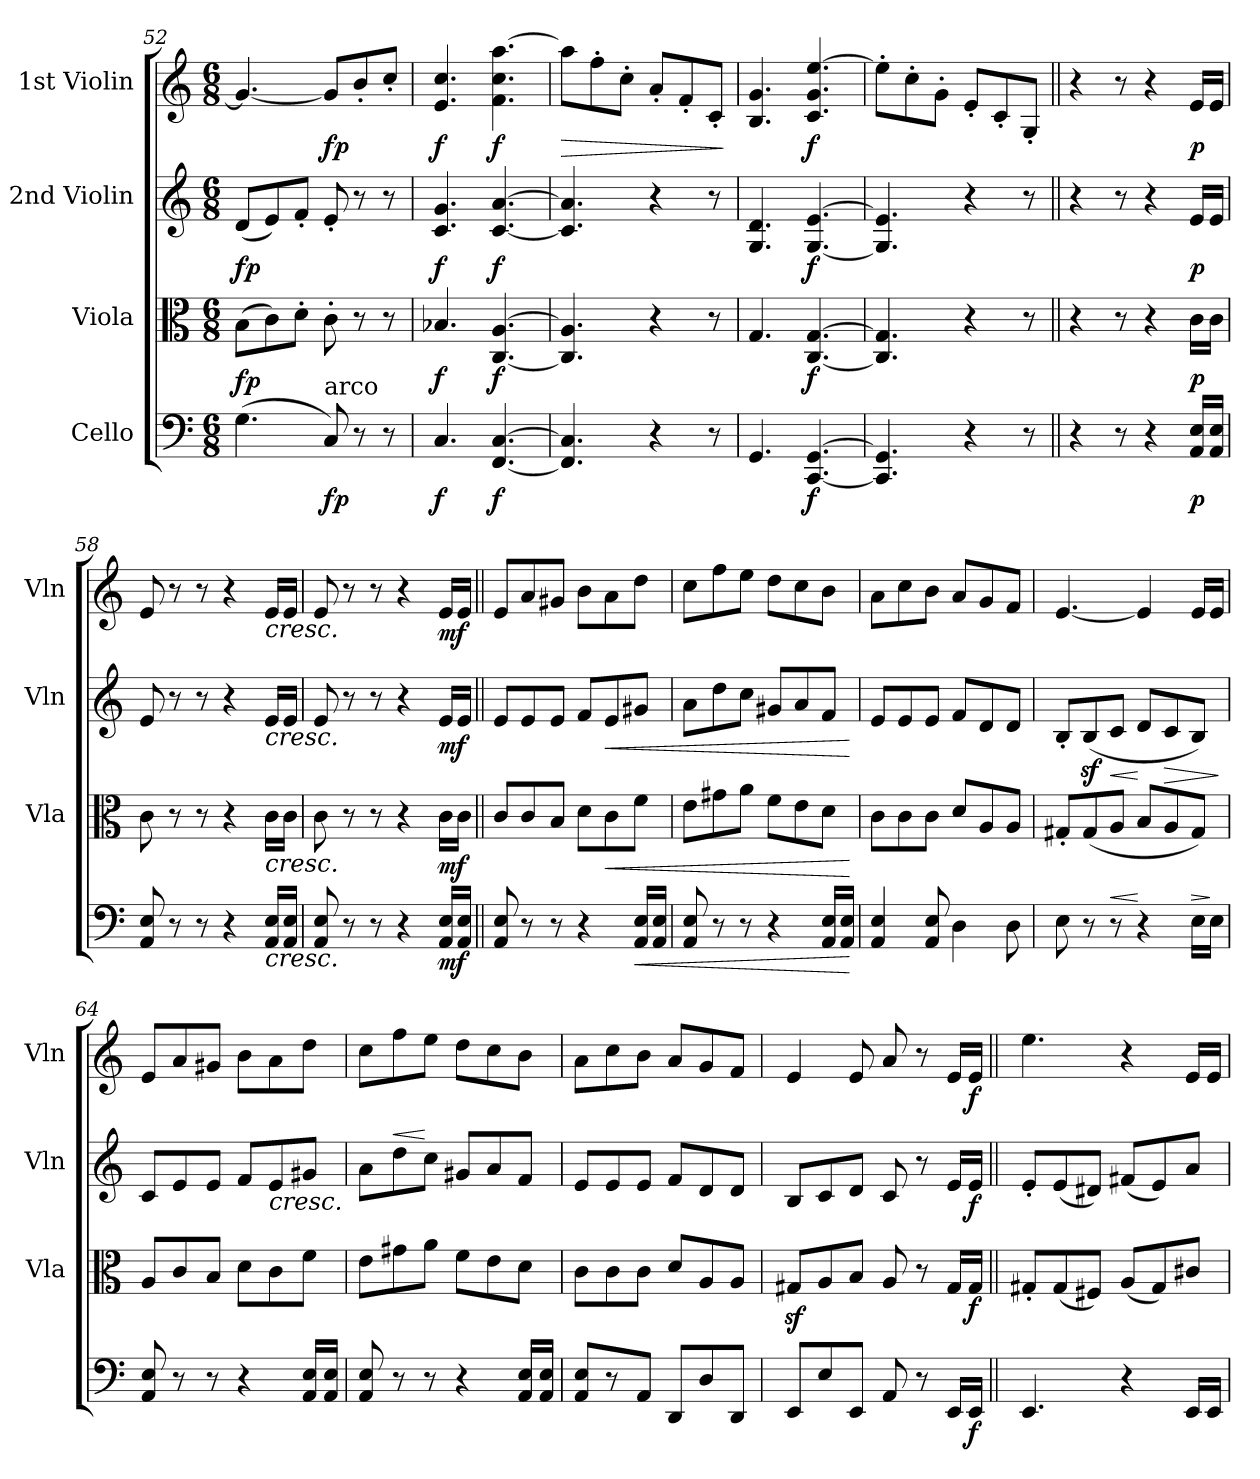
**kern	**dynam	**kern	**dynam	**kern	**dynam	**kern	**dynam
*part4	*part4	*part3	*part3	*part2	*part2	*part1	*part1
*staff4	*staff4	*staff3	*staff3	*staff2	*staff2	*staff1	*staff1
*I"Cello	*	*I"Viola	*	*I"2nd Violin	*	*I"1st Violin	*
*	*	*I'Vla	*	*I'Vln	*	*I'Vln	*
*clefF4	*	*clefC3	*	*clefG2	*	*clefG2	*
*k[]	*	*k[]	*	*k[]	*	*k[]	*
*C:	*	*C:	*	*C:	*	*C:	*
*M6/8	*	*M6/8	*	*M6/8	*	*M6/8	*
=52	=52	=52	=52	=52	=52	=52	=52
!	!LO:DY:a	!	!	!	!LO:DY:b	!	!
(4.G\	fp	(8B\L	.	(8d/L	fp	4.g/_	.
.	.	8c\)	.	8e/)	.	.	.
.	.	8d'\J	.	8f'/J	.	.	.
!LO:TX:a:t=arco	!	!	!	!	!	!	!
!	!LO:DY:b	!	!	!	!	!	!LO:DY:b
8C/)	fp	8c'\	.	8e'/	.	8g/L]	fp
8r	.	8r	.	8r	.	8b'/	.
8r	.	8r	.	8r	.	8cc'/J	.
=53	=53	=53	=53	=53	=53	=53	=53
!	!LO:DY:b	!	!LO:DY:b	!	!LO:DY:b	!	!LO:DY:b
4.C/	f	4.B-X/	f	4.c/ 4.g/	f	4.e/ 4.cc/	f
!	!LO:DY:b	!	!LO:DY:b	!	!LO:DY:b	!	!LO:DY:b
[4.FF/ [4.C/	f	[4.C/ [4.A/	f	[4.c/ [4.a/	f	4.f\ 4.cc\ [4.aa\	f
=54	=54	=54	=54	=54	=54	=54	=54
!	!	!	!	!	!	!	!LO:HP:b
4.FF]/ 4.C]/	.	4.C]/ 4.A]/	.	4.c]/ 4.a]/	.	8aa\L]	>
.	.	.	.	.	.	8ff'\	.
.	.	.	.	.	.	8cc'\J	.
4r	.	4r	.	4r	.	8a'/L	.
.	.	.	.	.	.	8f'/	.
8r	.	8r	.	8r	.	8c'/J	.
.	.	.	.	.	.	.	]
=55	=55	=55	=55	=55	=55	=55	=55
4.GG/	.	4.G/	.	4.G/ 4.d/	.	4.B/ 4.g/	.
!	!LO:DY:b	!	!LO:DY:b	!	!LO:DY:b	!	!LO:DY:b
[4.CC/ [4.GG/	f	[4.C/ [4.G/	f	[4.G/ [4.e/	f	4.c/ 4.g/ [4.ee/	f
!!LO:LB:g=z
=56	=56	=56	=56	=56	=56	=56	=56
4.CC]/ 4.GG]/	.	4.C]/ 4.G]/	.	4.G]/ 4.e]/	.	8ee'\L]	.
.	.	.	.	.	.	8cc'\	.
.	.	.	.	.	.	8g'\J	.
4r	.	4r	.	4r	.	8e'/L	.
.	.	.	.	.	.	8c'/	.
8r	.	8r	.	8r	.	8G'/J	.
=57||	=57||	=57||	=57||	=57||	=57||	=57||	=57||
4r	.	4r	.	4r	.	4r	.
8r	.	8r	.	8r	.	8r	.
4r	.	4r	.	4r	.	4r	.
!	!LO:DY:b	!	!LO:DY:b	!	!LO:DY:b	!	!LO:DY:b
16AA/ 16E/LL	p	16c\LL	p	16e/LL	p	16e/LL	p
16AA/ 16E/JJ	.	16c\JJ	.	16e/JJ	.	16e/JJ	.
=58	=58	=58	=58	=58	=58	=58	=58
8AA/ 8E/	.	8c\	.	8e/	.	8e/	.
8r	.	8r	.	8r	.	8r	.
8r	.	8r	.	8r	.	8r	.
4r	.	4r	.	4r	.	4r	.
!	!	!	!	!	!	!LO:TX:b:i:t=cresc.	!
!	!	!	!	!LO:TX:b:i:t=cresc.	!	!	!
!	!	!LO:TX:b:i:t=cresc.	!	!	!	!	!
!LO:TX:b:i:t=cresc.	!	!	!	!	!	!	!
16AA/ 16E/LL	.	16c\LL	.	16e/LL	.	16e/LL	.
16AA/ 16E/JJ	.	16c\JJ	.	16e/JJ	.	16e/JJ	.
=59	=59	=59	=59	=59	=59	=59	=59
8AA/ 8E/	.	8c\	.	8e/	.	8e/	.
8r	.	8r	.	8r	.	8r	.
8r	.	8r	.	8r	.	8r	.
4r	.	4r	.	4r	.	4r	.
!	!LO:DY:b	!	!LO:DY:b	!	!LO:DY:b	!	!LO:DY:b
16AA/ 16E/LL	mf	16c\LL	mf	16e/LL	mf	16e/LL	mf
16AA/ 16E/JJ	.	16c\JJ	.	16e/JJ	.	16e/JJ	.
=60||	=60||	=60||	=60||	=60||	=60||	=60||	=60||
8AA/ 8E/	.	8c/L	.	8e/L	.	8e/L	.
8r	.	8c/	.	8e/	.	8a/	.
8r	.	8B/J	.	8e/J	.	8g#X/J	.
4r	.	8d\L	.	8f/L	.	8b\L	.
!	!	!	!LO:HP:b	!	!LO:HP:b	!	!
.	.	8c\	<	8e/	<	8a\	.
!	!LO:HP:b	!	!	!	!	!	!
16AA/ 16E/LL	<	8f\J	.	8g#X/J	.	8dd\J	.
16AA/ 16E/JJ	.	.	.	.	.	.	.
=61	=61	=61	=61	=61	=61	=61	=61
8AA/ 8E/	.	8e\L	.	8a\L	.	8cc\L	.
8r	.	8g#X\	.	8dd\	.	8ff\	.
8r	.	8a\J	.	8cc\J	.	8ee\J	.
4r	.	8f\L	.	8g#X/L	.	8dd\L	.
.	.	8e\	.	8a/	.	8cc\	.
16AA/ 16E/LL	.	8d\J	.	8f/J	.	8b\J	.
16AA/ 16E/JJ	.	.	.	.	.	.	.
.	[	.	[	.	[	.	.
=62	=62	=62	=62	=62	=62	=62	=62
4AA/ 4E/	.	8c\L	.	8e/L	.	8a\L	.
.	.	8c\	.	8e/	.	8cc\	.
8AA/ 8E/	.	8c\J	.	8e/J	.	8b\J	.
4D\	.	8d/L	.	8f/L	.	8a/L	.
.	.	8A/	.	8d/	.	8g/	.
8D\	.	8A/J	.	8d/J	.	8f/J	.
=63	=63	=63	=63	=63	=63	=63	=63
8E\	.	8G#X'/L	.	8B'/L	.	[4.e/	.
8r	.	(8G#/	.	(8Bz>/	.	.	.
!	!LO:HP:a	!	!LO:HP:a	!	!	!	!
8r	<	8A/J	<	8c/J	.	.	.
4r	[	8B/L	[	8d/L	.	4e/]	.
!	!	!	!LO:HP:a	!	!	!	!
.	.	8A/	>	8c/	.	.	.
!	!LO:HP:a	!	!	!	!	!	!
16E\LL	>	8G#/J)	.	8B/J)	.	16e/LL	.
16E\JJ	]	.	.	.	.	16e/JJ	.
.	.	.	]	.	.	.	.
=64	=64	=64	=64	=64	=64	=64	=64
8AA/ 8E/	.	8A/L	.	8c/L	.	8e/L	.
8r	.	8c/	.	8e/	.	8a/	.
8r	.	8B/J	.	8e/J	.	8g#X/J	.
4r	.	8d\L	.	8f/L	.	8b\L	.
!	!	!	!	!	!LO:HP:b	!	!
.	.	8c\	.	8e/	<	8a\	.
16AA/ 16E/LL	.	8f\J	.	8g#X/J	.	8dd\J	.
16AA/ 16E/JJ	.	.	.	.	.	.	.
!!LO:LB:g=z
=65	=65	=65	=65	=65	=65	=65	=65
8AA/ 8E/	.	8e\L	.	8a\L	.	8cc\L	.
!	!	!	!	!	!LO:HP:a	!	!
8r	.	8g#X\	.	8dd\	<	8ff\	.
8r	.	8a\J	.	8cc\J	[	8ee\J	.
4r	.	8f\L	.	8g#X/L	[	8dd\L	.
.	.	8e\	.	8a/	.	8cc\	.
16AA/ 16E/LL	.	8d\J	.	8f/J	.	8b\J	.
16AA/ 16E/JJ	.	.	.	.	.	.	.
=66	=66	=66	=66	=66	=66	=66	=66
8AA/ 8E/L	.	8c\L	.	8e/L	.	8a\L	.
8r	.	8c\	.	8e/	.	8cc\	.
8AA/J	.	8c\J	.	8e/J	.	8b\J	.
8DD/L	.	8d/L	.	8f/L	.	8a/L	.
8D/	.	8A/	.	8d/	.	8g/	.
8DD/J	.	8A/J	.	8d/J	.	8f/J	.
=67	=67	=67	=67	=67	=67	=67	=67
8EE/L	.	8G#Xz</L	.	8B/L	.	4e/	.
8E/	.	8A/	.	8c/	.	.	.
8EE/J	.	8B/J	.	8d/J	.	8e/	.
8AA/	.	8A/	.	8c/	.	8a/	.
8r	.	8r	.	8r	.	8r	.
16EE/LL	.	16G#/LL	.	16e/LL	.	16e/LL	.
!	!LO:DY:b	!	!LO:DY:b	!	!LO:DY:b	!	!LO:DY:b
16EE/JJ	f	16G#/JJ	f	16e/JJ	f	16e/JJ	f
=68||	=68||	=68||	=68||	=68||	=68||	=68||	=68||
4.EE/	.	8G#X'/L	.	8e'/L	.	4.ee\	.
.	.	(8G#/	.	(8e/	.	.	.
.	.	8F#X/J)	.	8d#X/J)	.	.	.
4r	.	(8A/L	.	(8f#X/L	.	4r	.
.	.	8G#/)	.	8e/)	.	.	.
16EE/LL	.	8c#X/J	.	8a/J	.	16e/LL	.
16EE/JJ	.	.	.	.	.	16e/JJ	.
=	=	=	=	=	=	=	=
*-	*-	*-	*-	*-	*-	*-	*-
